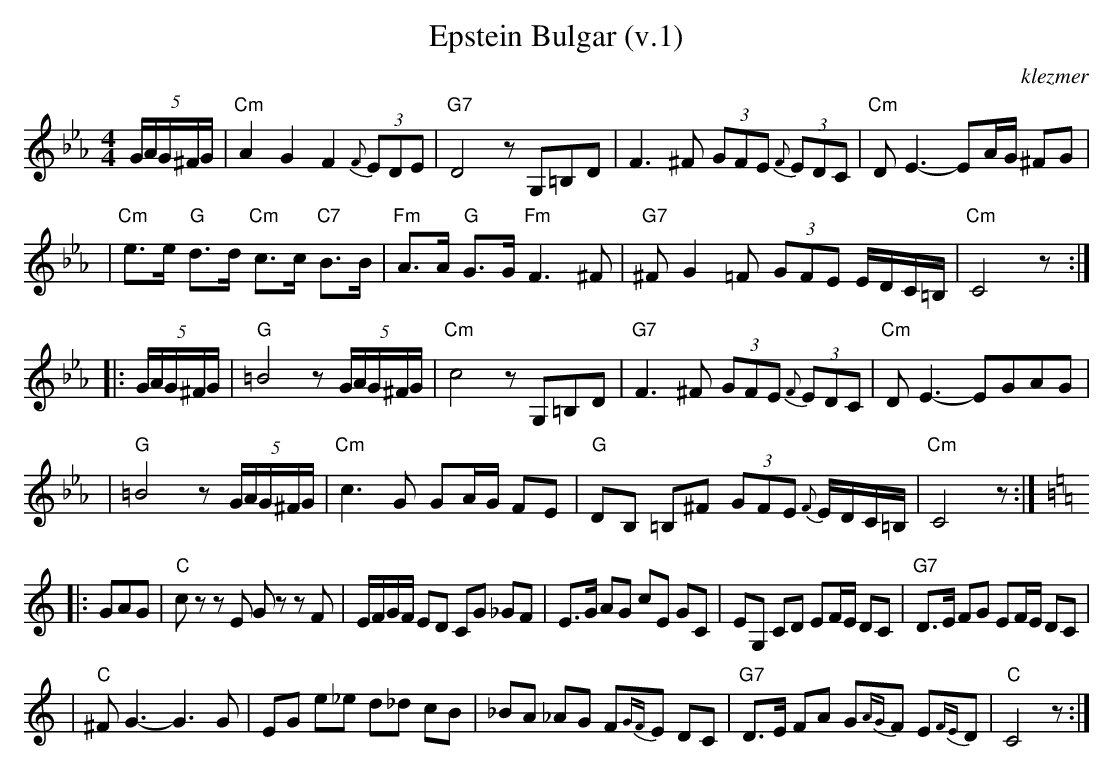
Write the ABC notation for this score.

X:1
T: Epstein Bulgar (v.1)
O:klezmer
M: 4/4
L: 1/8
K: Cm
(5G/A/G/^F/G/ \
| "Cm"A2 G2 F2 (3{F}EDE | "G7"D4 zG,=B,D \
| F3 ^F (3GFE (3{F}EDC | "Cm"DE3- EA/G/ ^FG |
| "Cm"e>e "G"d>d "Cm"c>c "C7"B>B | "Fm"A>A "G"G>G "Fm"F3 ^F \
| "G7"^FG2=F (3GFE E/D/C/=B,/ | "Cm"C4 z :|
|: (5G/A/G/^F/G/ \
| "G"=B4 z(5G/A/G/^F/G/ | "Cm"c4 zG,=B,D \
| "G7"F3 ^F (3GFE (3{F}EDC | "Cm"DE3- EGAG |
| "G"=B4 z(5G/A/G/^F/G/ | "Cm"c3G GA/G/ FE \
| "G"DB, =B,^F (3GFE {F}E/D/C/=B,/ | "Cm"C4 z :|
K:C
|: GAG \
| "C"cz zE Gz zF | E/F/G/F/ ED CG _GF \
| E>G AG cE GC | EG, CD EF/E/ DC | "G7"D>E FG EF/E/ DC |
| "C"^FG3- G3G | EG e_e d_d cB \
| _BA _AG F{GF}E DC | "G7"D>E FA G{AG}F E{FE}D | "C"C4 z :|
